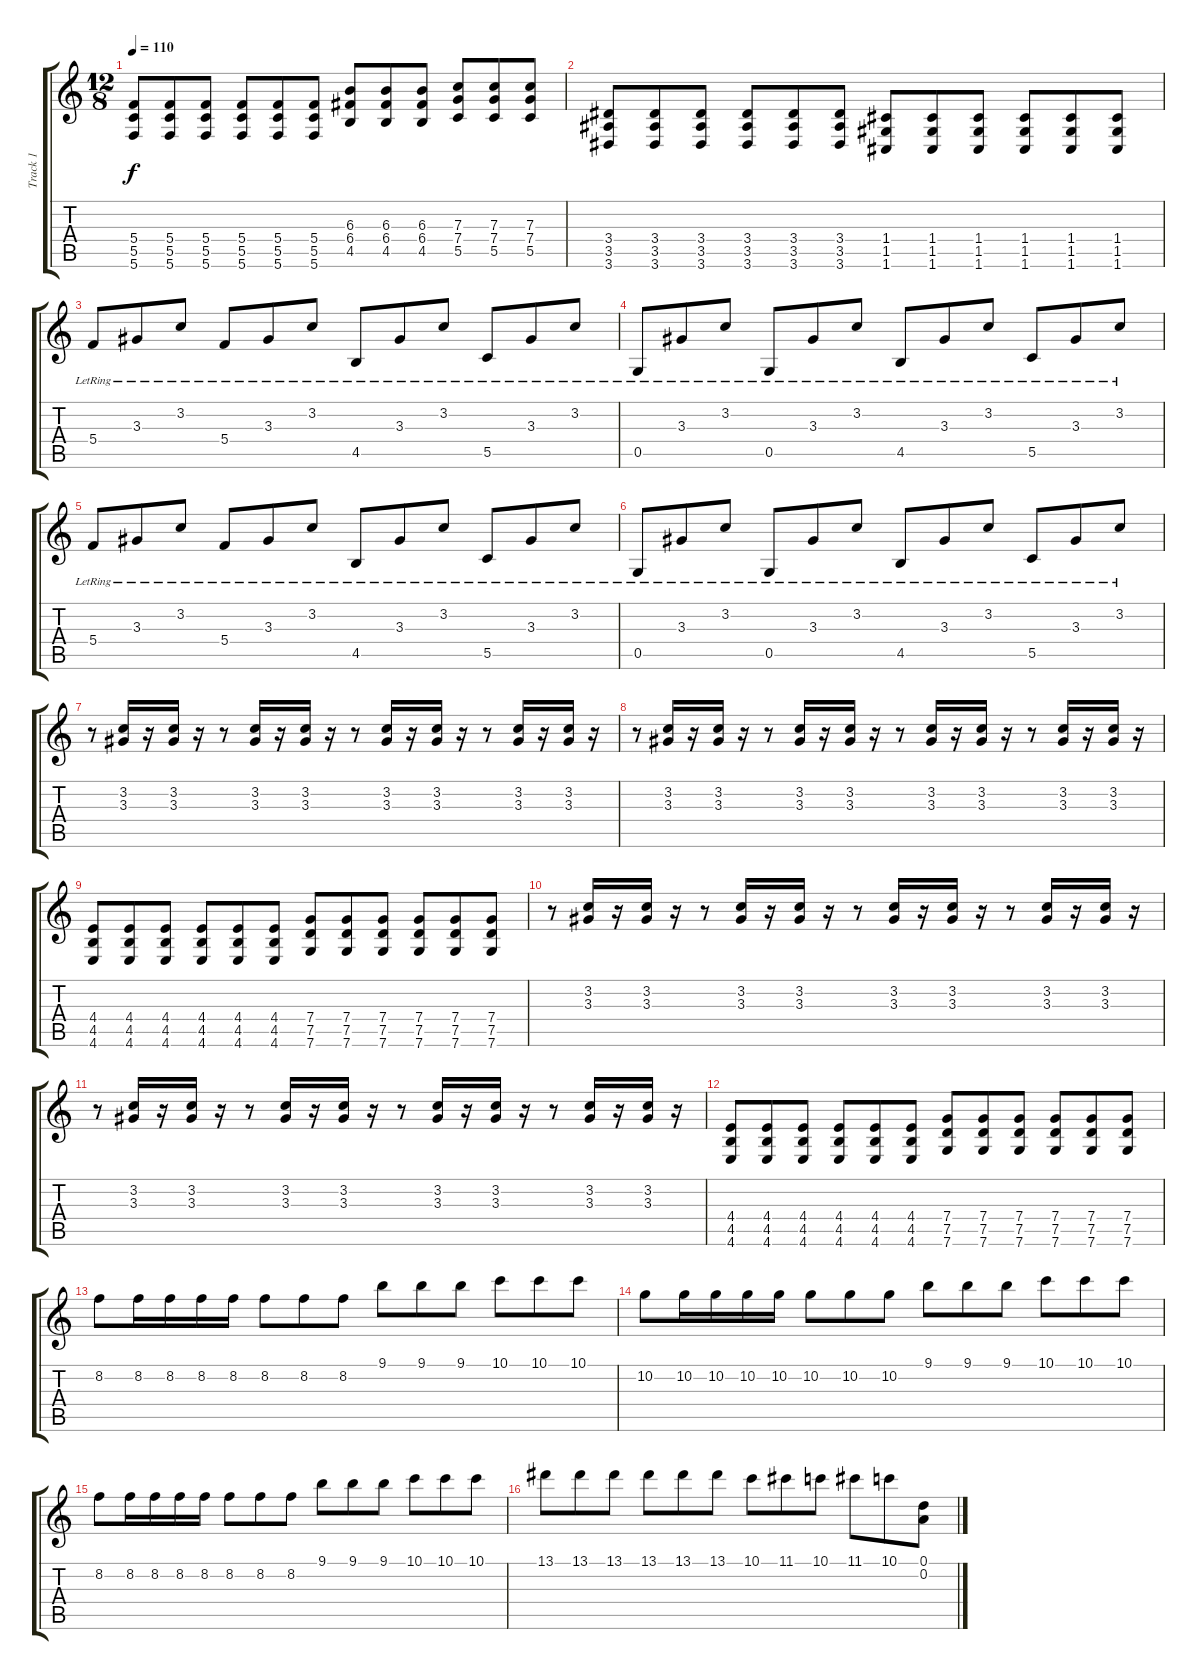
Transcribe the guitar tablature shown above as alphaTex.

\track ("Track 1" "Track 1") {instrument overdrivenguitar}
\staff {score tabs}
\tuning (D4 A3 F3 C3 G2 C2) {hide}
\ts (12 8)
\tempo 110
\clef g2
\ks c
(5.4 5.5 5.6).8{dy f} (5.4 5.5 5.6).8 (5.4 5.5 5.6).8 (5.4 5.5 5.6).8 (5.4 5.5 5.6).8 (5.4 5.5 5.6).8 (6.3 6.4 4.5).8 (6.3 6.4 4.5).8 (6.3 6.4 4.5).8 (7.3 7.4 5.5).8 (7.3 7.4 5.5).8 (7.3 7.4 5.5).8 |
(3.4 3.5 3.6).8 (3.4 3.5 3.6).8 (3.4 3.5 3.6).8 (3.4 3.5 3.6).8 (3.4 3.5 3.6).8 (3.4 3.5 3.6).8 (1.4 1.5 1.6).8 (1.4 1.5 1.6).8 (1.4 1.5 1.6).8 (1.4 1.5 1.6).8 (1.4 1.5 1.6).8 (1.4 1.5 1.6).8 |
5.4{lr}.8 3.3{lr}.8 3.2{lr}.8 5.4{lr}.8 3.3{lr}.8 3.2{lr}.8 4.5{lr}.8 3.3{lr}.8 3.2{lr}.8 5.5{lr}.8 3.3{lr}.8 3.2{lr}.8 |
0.5{lr}.8 3.3{lr}.8 3.2{lr}.8 0.5{lr}.8 3.3{lr}.8 3.2{lr}.8 4.5{lr}.8 3.3{lr}.8 3.2{lr}.8 5.5{lr}.8 3.3{lr}.8 3.2{lr}.8 |
5.4{lr}.8 3.3{lr}.8 3.2{lr}.8 5.4{lr}.8 3.3{lr}.8 3.2{lr}.8 4.5{lr}.8 3.3{lr}.8 3.2{lr}.8 5.5{lr}.8 3.3{lr}.8 3.2{lr}.8 |
0.5{lr}.8 3.3{lr}.8 3.2{lr}.8 0.5{lr}.8 3.3{lr}.8 3.2{lr}.8 4.5{lr}.8 3.3{lr}.8 3.2{lr}.8 5.5{lr}.8 3.3{lr}.8 3.2{lr}.8 |
r.8 (3.2 3.3).16 r.16 (3.2 3.3).16 r.16 r.8 (3.2 3.3).16 r.16 (3.2 3.3).16 r.16 r.8 (3.2 3.3).16 r.16 (3.2 3.3).16 r.16 r.8 (3.2 3.3).16 r.16 (3.2 3.3).16 r.16 |
r.8 (3.2 3.3).16 r.16 (3.2 3.3).16 r.16 r.8 (3.2 3.3).16 r.16 (3.2 3.3).16 r.16 r.8 (3.2 3.3).16 r.16 (3.2 3.3).16 r.16 r.8 (3.2 3.3).16 r.16 (3.2 3.3).16 r.16 |
(4.4 4.5 4.6).8 (4.4 4.5 4.6).8 (4.4 4.5 4.6).8 (4.4 4.5 4.6).8 (4.4 4.5 4.6).8 (4.4 4.5 4.6).8 (7.4 7.5 7.6).8 (7.4 7.5 7.6).8 (7.4 7.5 7.6).8 (7.4 7.5 7.6).8 (7.4 7.5 7.6).8 (7.4 7.5 7.6).8 |
r.8 (3.2 3.3).16 r.16 (3.2 3.3).16 r.16 r.8 (3.2 3.3).16 r.16 (3.2 3.3).16 r.16 r.8 (3.2 3.3).16 r.16 (3.2 3.3).16 r.16 r.8 (3.2 3.3).16 r.16 (3.2 3.3).16 r.16 |
r.8 (3.2 3.3).16 r.16 (3.2 3.3).16 r.16 r.8 (3.2 3.3).16 r.16 (3.2 3.3).16 r.16 r.8 (3.2 3.3).16 r.16 (3.2 3.3).16 r.16 r.8 (3.2 3.3).16 r.16 (3.2 3.3).16 r.16 |
(4.4 4.5 4.6).8 (4.4 4.5 4.6).8 (4.4 4.5 4.6).8 (4.4 4.5 4.6).8 (4.4 4.5 4.6).8 (4.4 4.5 4.6).8 (7.4 7.5 7.6).8 (7.4 7.5 7.6).8 (7.4 7.5 7.6).8 (7.4 7.5 7.6).8 (7.4 7.5 7.6).8 (7.4 7.5 7.6).8 |
8.2.8 8.2.16 8.2.16 8.2.16 8.2.16 8.2.8 8.2.8 8.2.8 9.1.8 9.1.8 9.1.8 10.1.8 10.1.8 10.1.8 |
10.2.8 10.2.16 10.2.16 10.2.16 10.2.16 10.2.8 10.2.8 10.2.8 9.1.8 9.1.8 9.1.8 10.1.8 10.1.8 10.1.8 |
8.2.8 8.2.16 8.2.16 8.2.16 8.2.16 8.2.8 8.2.8 8.2.8 9.1.8 9.1.8 9.1.8 10.1.8 10.1.8 10.1.8 |
13.1.8 13.1.8 13.1.8 13.1.8 13.1.8 13.1.8 10.1.8 11.1.8 10.1.8 11.1.8 10.1.8 (0.1 0.2).8
